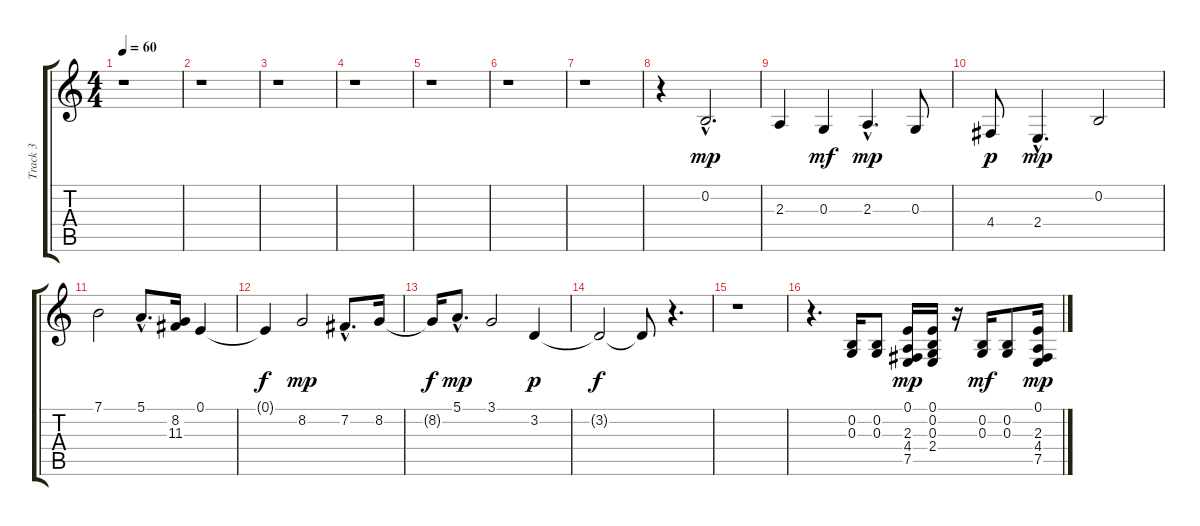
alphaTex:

\track ("Track 3" "Track 3") {instrument stringensemble1}
\staff {score tabs}
\tuning (E4 B3 G3 D3 A2 E2) {hide}
\ts (4 4)
\tempo 60
\clef g2
\ks c
r.1{dy f} |
r.1 |
r.1 |
r.1 |
r.1 |
r.1 |
r.1 |
r.4 0.2{hac}.2{d dy mp} |
2.3.4 0.3.4{dy mf} 2.3{hac}.4{d dy mp} 0.3.8 |
4.4.8{dy p} 2.4{hac}.4{d dy mp} 0.2.2 |
7.1.2 5.1{hac}.8{d} (8.2 11.3).16 0.1.4 |
0.1{t}.4{dy f} 8.2.2{dy mp} 7.2{hac}.8{d} 8.2.16 |
8.2{t}.16{dy f} 5.1{hac}.8{d dy mp} 3.1.2 3.2.4{dy p} |
3.2{t}.2{dy f} 3.2{t}.8 r.4{d} |
r.1 |
r.4{d} (0.2 0.3).16 (0.2 0.3).8 (0.1 2.3 4.4 7.5).16{dy mp} (0.1 0.2 0.3 2.4).16 r.16 (0.2 0.3).16{dy mf} (0.2 0.3).8 (0.1 2.3 4.4 7.5).16{dy mp}
